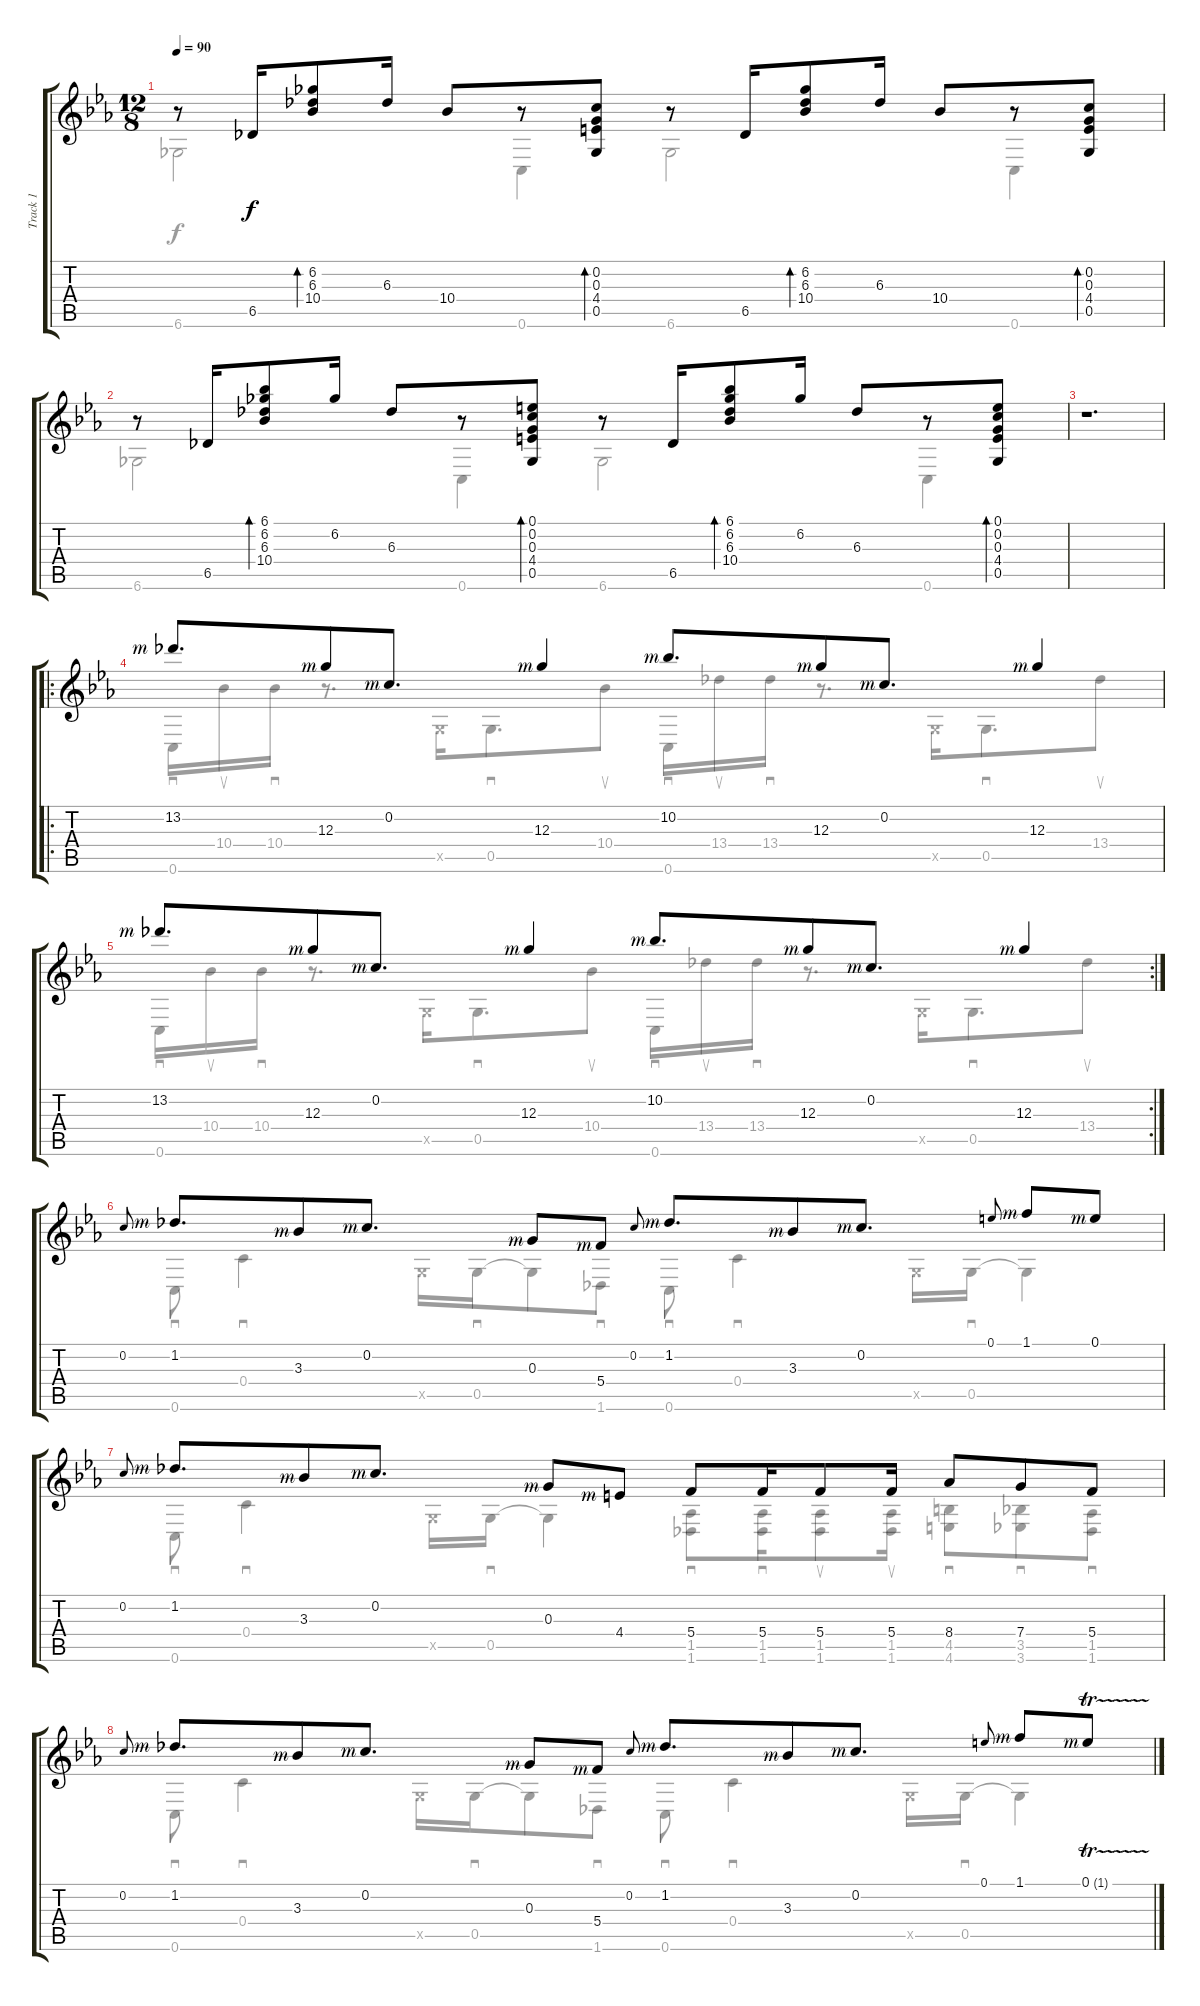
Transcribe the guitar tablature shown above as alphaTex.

\track ("Track 1" "Track 1") {instrument acousticguitarsteel}
\staff {score tabs}
\tuning (E4 C4 G3 C3 G2 C2) {hide}
\voice
\ts (12 8)
\tempo 90
\clef g2
\ks cminor
r.8{dy f} 6.5.16 (6.2 6.3 10.4).8{bd 60} 6.3.16 10.4.8 r.8 (0.2 0.3 4.4 0.5).8{bd 120} r.8 6.5.16 (6.2 6.3 10.4).8{bd 60} 6.3.16 10.4.8 r.8 (0.2 0.3 4.4 0.5).8{bd 60} |
r.8 6.5.16 (6.1 6.2 6.3 10.4).8{bd 60} 6.2.16 6.3.8 r.8 (0.1 0.2 0.3 4.4 0.5).8{bd 120} r.8 6.5.16 (6.1 6.2 6.3 10.4).8{bd 60} 6.2.16 6.3.8 r.8 (0.1 0.2 0.3 4.4 0.5).8{bd 60} |
r.1{d} |
\ro
13.2{rf 3}.8{d} 12.3{rf 3}.8 0.2{rf 3}.8{d} 12.3{rf 3}.4 10.2{rf 3}.8{d} 12.3{rf 3}.8 0.2{rf 3}.8{d} 12.3{rf 3}.4 |
\rc 2
13.2{rf 3}.8{d} 12.3{rf 3}.8 0.2{rf 3}.8{d} 12.3{rf 3}.4 10.2{rf 3}.8{d} 12.3{rf 3}.8 0.2{rf 3}.8{d} 12.3{rf 3}.4 |
0.2.8{gr onbeat} 1.2{rf 3}.8{d} 3.3{rf 3}.8 0.2{rf 3}.8{d} 0.3{rf 3}.8 5.4{rf 3}.8 0.2.8{gr onbeat} 1.2{rf 3}.8{d} 3.3{rf 3}.8 0.2{rf 3}.8{d} 0.1.8{gr onbeat} 1.1{rf 3}.8 0.1{rf 3}.8 |
0.2.8{gr onbeat} 1.2{rf 3}.8{d} 3.3{rf 3}.8 0.2{rf 3}.8{d} 0.3{rf 3}.8 4.4{rf 3}.8 5.4.8 5.4.16 5.4.8 5.4.16 8.4.8 7.4.8 5.4.8 |
0.2.8{gr onbeat} 1.2{rf 3}.8{d} 3.3{rf 3}.8 0.2{rf 3}.8{d} 0.3{rf 3}.8 5.4{rf 3}.8 0.2.8{gr onbeat} 1.2{rf 3}.8{d} 3.3{rf 3}.8 0.2{rf 3}.8{d} 0.1.8{gr onbeat} 1.1{rf 3}.8 0.1{tr (1 32) rf 3}.8
\voice
\clef g2
\ottava regular
\simile none
\ks cminor
6.6.2{dy f} 0.6.4 6.6.2 0.6.4 |
6.6.2 0.6.4 6.6.2 0.6.4 |
r.1{d} |
0.6.16{sd} 10.4.16{su} 10.4.16{sd} r.8{d} 0.5{x}.16 0.5.8{d sd} 10.4.8{su} 0.6.16{sd} 13.4.16{su} 13.4.16{sd} r.8{d} 0.5{x}.16 0.5.8{d sd} 13.4.8{su} |
0.6.16{sd} 10.4.16{su} 10.4.16{sd} r.8{d} 0.5{x}.16 0.5.8{d sd} 10.4.8{su} 0.6.16{sd} 13.4.16{su} 13.4.16{sd} r.8{d} 0.5{x}.16 0.5.8{d sd} 13.4.8{su} |
0.6.8{sd} 0.4.4{sd} 0.5{x}.16 0.5.16{sd} 0.5{t}.8 1.6.8{sd} 0.6.8{sd} 0.4.4{sd} 0.5{x}.16 0.5.16{sd} 0.5{t}.4 |
0.6.8{sd} 0.4.4{sd} 0.5{x}.16 0.5.16{sd} 0.5{t}.4 (1.5 1.6).8{sd} (1.5 1.6).16{sd} (1.5 1.6).8{su} (1.5 1.6).16{su} (4.5 4.6).8{sd} (3.5 3.6).8{sd} (1.5 1.6).8{sd} |
0.6.8{sd} 0.4.4{sd} 0.5{x}.16 0.5.16{sd} 0.5{t}.8 1.6.8{sd} 0.6.8{sd} 0.4.4{sd} 0.5{x}.16 0.5.16{sd} 0.5{t}.4
